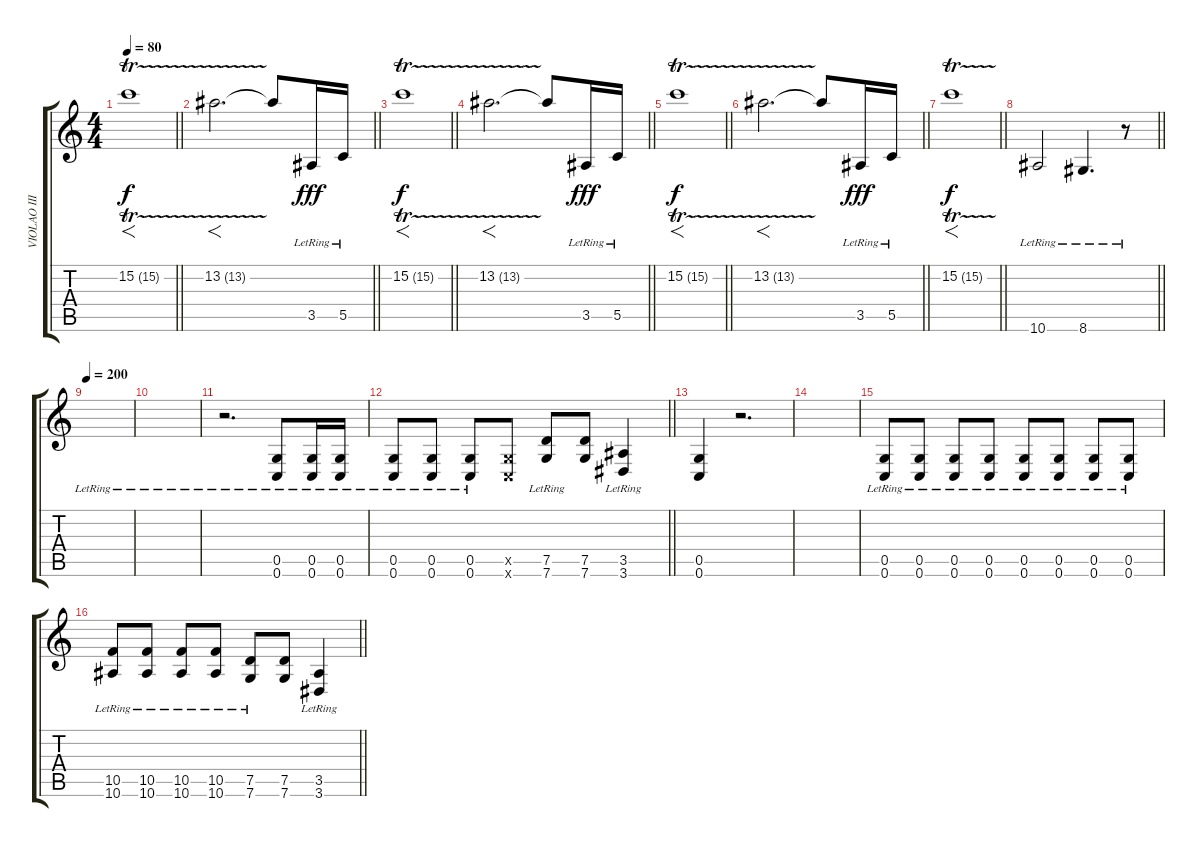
\track ("VIOLAO III" "VIOLAO III") {instrument acousticguitarsteel}
\staff {score tabs}
\tuning (D4 A3 F3 C3 G2 C2) {hide}
\ts (4 4)
\section ("" "")
\tempo 80
\clef g2
\barLineRight lightlight
\ks c
15.2{tr (15 32)}.1{f dy f} |
\barLineRight lightlight
13.2{tr (13 16)}.2{f d} 13.2{t}.8 3.5{lr}.16{dy fff} 5.5{lr}.16 |
\barLineRight lightlight
15.2{tr (15 32)}.1{f dy f} |
\barLineRight lightlight
13.2{tr (13 16)}.2{f d} 13.2{t}.8 3.5{lr}.16{dy fff} 5.5{lr}.16 |
\section ("" "")
\barLineRight lightlight
15.2{tr (15 32)}.1{f dy f} |
\barLineRight lightlight
13.2{tr (13 16)}.2{f d} 13.2{t}.8 3.5{lr}.16{dy fff} 5.5{lr}.16 |
\barLineRight lightlight
15.2{tr (15 32)}.1{f dy f} |
\barLineRight lightlight
10.6{lr}.2 8.6{lr}.4{d} r.8 |
\section ("" "")
\tempo 200
|
|
r.2{d} (0.5{lr} 0.6{lr}).8 (0.5{lr} 0.6{lr}).16 (0.5{lr} 0.6{lr}).16 |
\barLineRight lightlight
(0.5{lr} 0.6{lr}).8 (0.5{lr} 0.6{lr}).8 (0.5{lr} 0.6{lr}).8 (0.5{x} 0.6{x}).8 (7.5{lr} 7.6{lr}).8 (7.5 7.6).8 (3.5{lr} 3.6{lr}).4 |
(0.5 0.6).4 r.2{d} |
|
(0.5{lr} 0.6{lr}).8 (0.5{lr} 0.6{lr}).8 (0.5{lr} 0.6{lr}).8 (0.5{lr} 0.6{lr}).8 (0.5{lr} 0.6{lr}).8 (0.5{lr} 0.6{lr}).8 (0.5{lr} 0.6{lr}).8 (0.5{lr} 0.6{lr}).8 |
\barLineRight lightlight
(10.5{lr} 10.6{lr}).8 (10.5{lr} 10.6{lr}).8 (10.5{lr} 10.6{lr}).8 (10.5{lr} 10.6{lr}).8 (7.5{lr} 7.6{lr}).8 (7.5 7.6).8 (3.5{lr} 3.6{lr}).4
